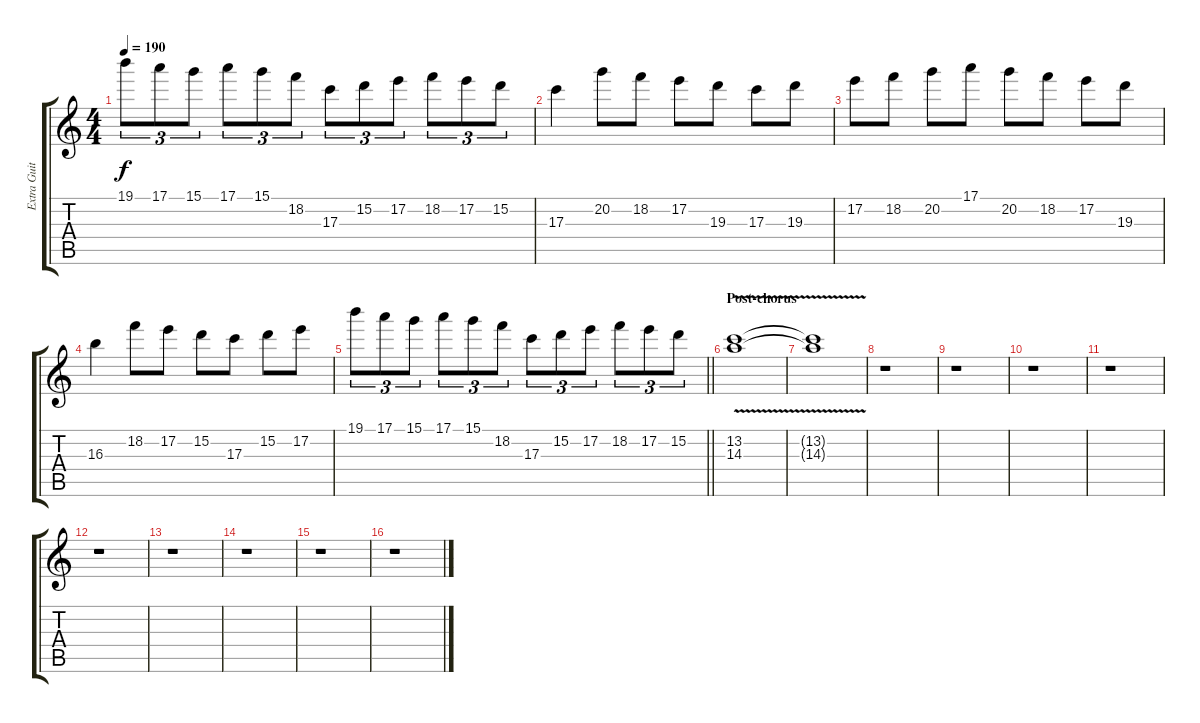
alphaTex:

\track ("Extra Guitar Parts" "Extra Guit") {instrument distortionguitar}
\staff {score tabs}
\tuning (E4 B3 G3 D3 A2 E2) {hide}
\ts (4 4)
\tempo 190
\clef g2
\ks c
19.1.8{tu (3 2) dy f} 17.1.8{tu (3 2)} 15.1.8{tu (3 2)} 17.1.8{tu (3 2)} 15.1.8{tu (3 2)} 18.2.8{tu (3 2)} 17.3.8{tu (3 2)} 15.2.8{tu (3 2)} 17.2.8{tu (3 2)} 18.2.8{tu (3 2)} 17.2.8{tu (3 2)} 15.2.8{tu (3 2)} |
17.3.4 20.2.8 18.2.8 17.2.8 19.3.8 17.3.8 19.3.8 |
17.2.8 18.2.8 20.2.8 17.1.8 20.2.8 18.2.8 17.2.8 19.3.8 |
16.3.4 18.2.8 17.2.8 15.2.8 17.3.8 15.2.8 17.2.8 |
\barLineRight lightlight
19.1.8{tu (3 2)} 17.1.8{tu (3 2)} 15.1.8{tu (3 2)} 17.1.8{tu (3 2)} 15.1.8{tu (3 2)} 18.2.8{tu (3 2)} 17.3.8{tu (3 2)} 15.2.8{tu (3 2)} 17.2.8{tu (3 2)} 18.2.8{tu (3 2)} 17.2.8{tu (3 2)} 15.2.8{tu (3 2)} |
\section ("" "Post-chorus")
(13.2{v} 14.3{v}).1 |
(13.2{t} 14.3{t}).1 |
r.1 |
r.1 |
r.1 |
r.1 |
r.1 |
r.1 |
r.1 |
r.1 |
r.1
